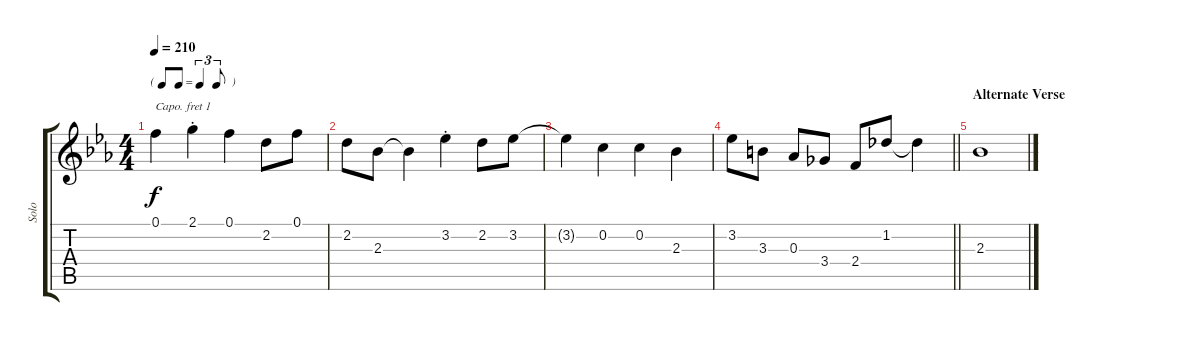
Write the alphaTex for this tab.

\track ("Solo" "Solo") {instrument acousticguitarnylon}
\staff {score tabs}
\capo 1
\tuning (E4 B3 G3 D3 A2 E2) {hide}
\ts (4 4)
\tf triplet8th
\tempo 210
\clef g2
\ks eb
0.1.4{dy f} 2.1{st}.4 0.1.4 2.2.8 0.1.8 |
2.2.8 2.3.8 2.3{t}.4 3.2{st}.4 2.2.8 3.2.8 |
3.2{t}.4 0.2.4 0.2.4 2.3.4 |
\barLineRight lightlight
3.2.8 3.3.8 0.3.8 3.4.8 2.4.8 1.2.8 1.2{t}.4 |
\section ("" "Alternate Verse")
2.3.1
